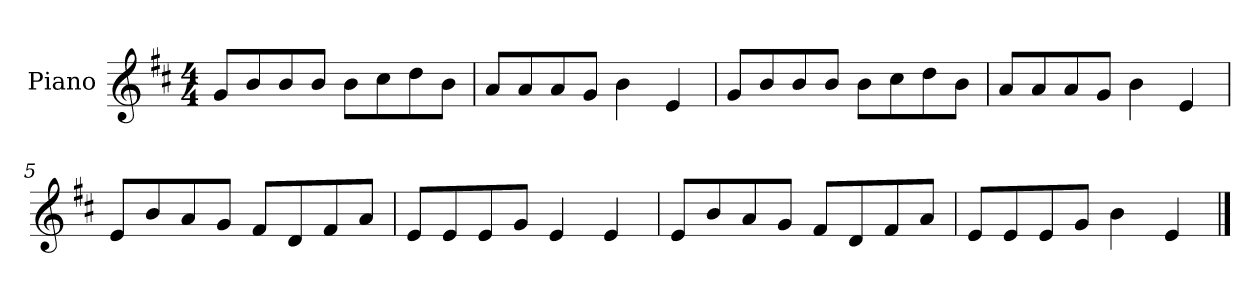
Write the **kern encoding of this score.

**kern
*part1
*staff1
*I"Piano
*I'P-no
*clefG2
*k[f#c#]
*M4/4
*MM90
=1
8g/L
8b/
8b/
8b/J
8b\L
8cc#\
8dd\
8b\J
=2
8a/L
8a/
8a/
8g/J
4b\
4e/
=3
8g/L
8b/
8b/
8b/J
8b\L
8cc#\
8dd\
8b\J
=4
8a/L
8a/
8a/
8g/J
4b\
4e/
=5
8e/L
8b/
8a/
8g/J
8f#/L
8d/
8f#/
8a/J
!!LO:LB:g=z
=6
8e/L
8e/
8e/
8g/J
4e/
4e/
=7
8e/L
8b/
8a/
8g/J
8f#/L
8d/
8f#/
8a/J
=8
8e/L
8e/
8e/
8g/J
4b\
4e/
==
*-
